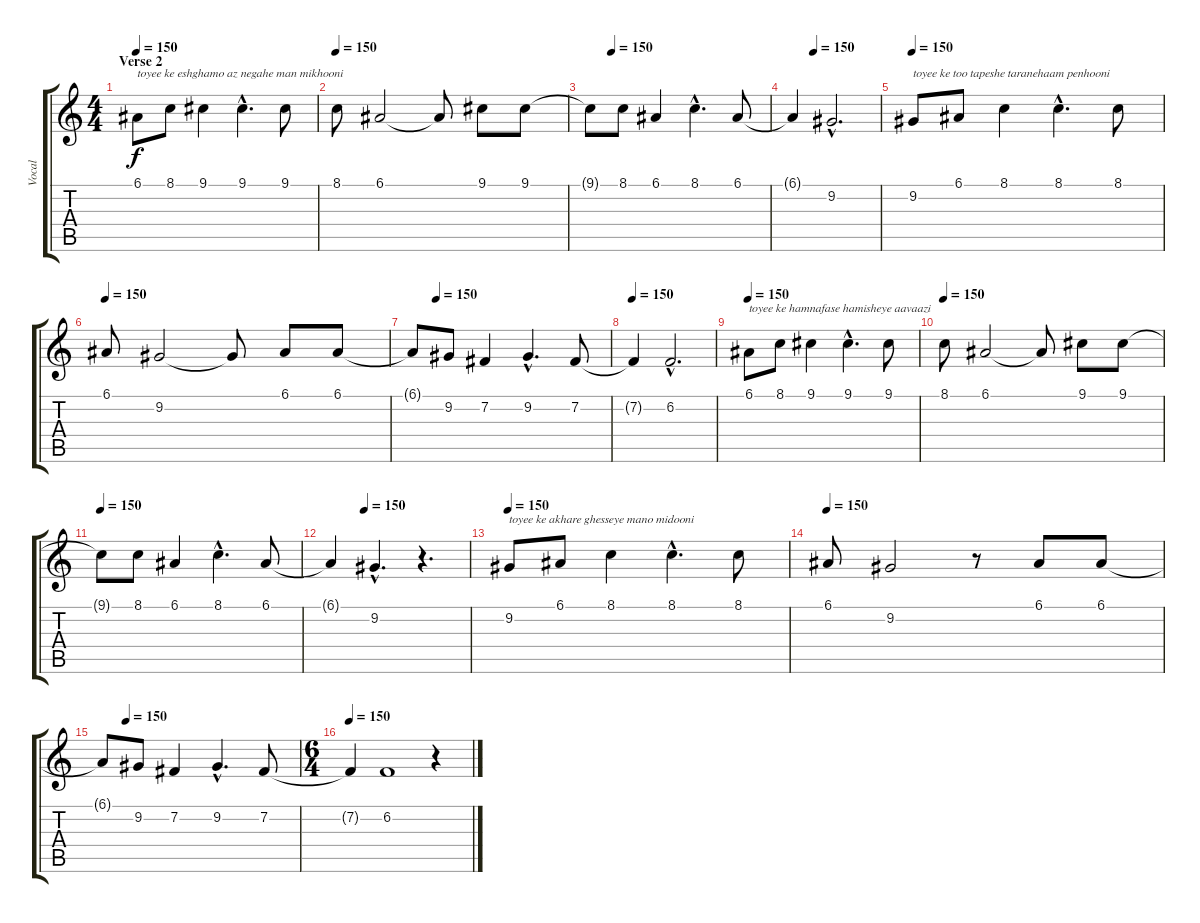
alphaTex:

\track ("Vocal" "Vocal") {instrument harmonica}
\staff {score tabs}
\tuning (E4 B3 G3 D3 A2 E2) {hide}
\ts (4 4)
\section ("" "Verse 2")
\tempo 150
\clef g2
\ks c
6.1.8{txt "toyee ke eshghamo az negahe man mikhooni" dy f} 8.1.8 9.1.4 9.1{hac}.4{d} 9.1.8 |
\tempo 150
8.1.8 6.1.2 6.1{t}.8 9.1.8 9.1.8 |
\tempo (150 0.125)
9.1{t}.8 8.1.8 6.1.4 8.1{hac}.4{d} 6.1.8 |
\tempo (150 0.25)
6.1{t}.4 9.2{hac}.2{d} |
\tempo 150
9.2.8{txt "toyee ke too tapeshe taranehaam penhooni"} 6.1.8 8.1.4 8.1{hac}.4{d} 8.1.8 |
\tempo 150
6.1.8 9.2.2 9.2{t}.8 6.1.8 6.1.8 |
\tempo (150 0.125)
6.1{t}.8 9.2.8 7.2.4 9.2{hac}.4{d} 7.2.8 |
\tempo 150
7.2{t}.4 6.2{hac}.2{d} |
\tempo 150
6.1.8{txt "toyee ke hamnafase hamisheye aavaazi"} 8.1.8 9.1.4 9.1{hac}.4{d} 9.1.8 |
\tempo 150
8.1.8 6.1.2 6.1{t}.8 9.1.8 9.1.8 |
\tempo 150
9.1{t}.8 8.1.8 6.1.4 8.1{hac}.4{d} 6.1.8 |
\tempo (150 0.25)
6.1{t}.4 9.2{hac}.4{d} r.4{d} |
\tempo 150
9.2.8{txt "toyee ke akhare ghesseye mano midooni"} 6.1.8 8.1.4 8.1{hac}.4{d} 8.1.8 |
\tempo 150
6.1.8 9.2.2 r.8 6.1.8 6.1.8 |
\tempo (150 0.125)
6.1{t}.8 9.2.8 7.2.4 9.2{hac}.4{d} 7.2.8 |
\ts (6 4)
\tempo 150
7.2{t}.4 6.2.1 r.4
